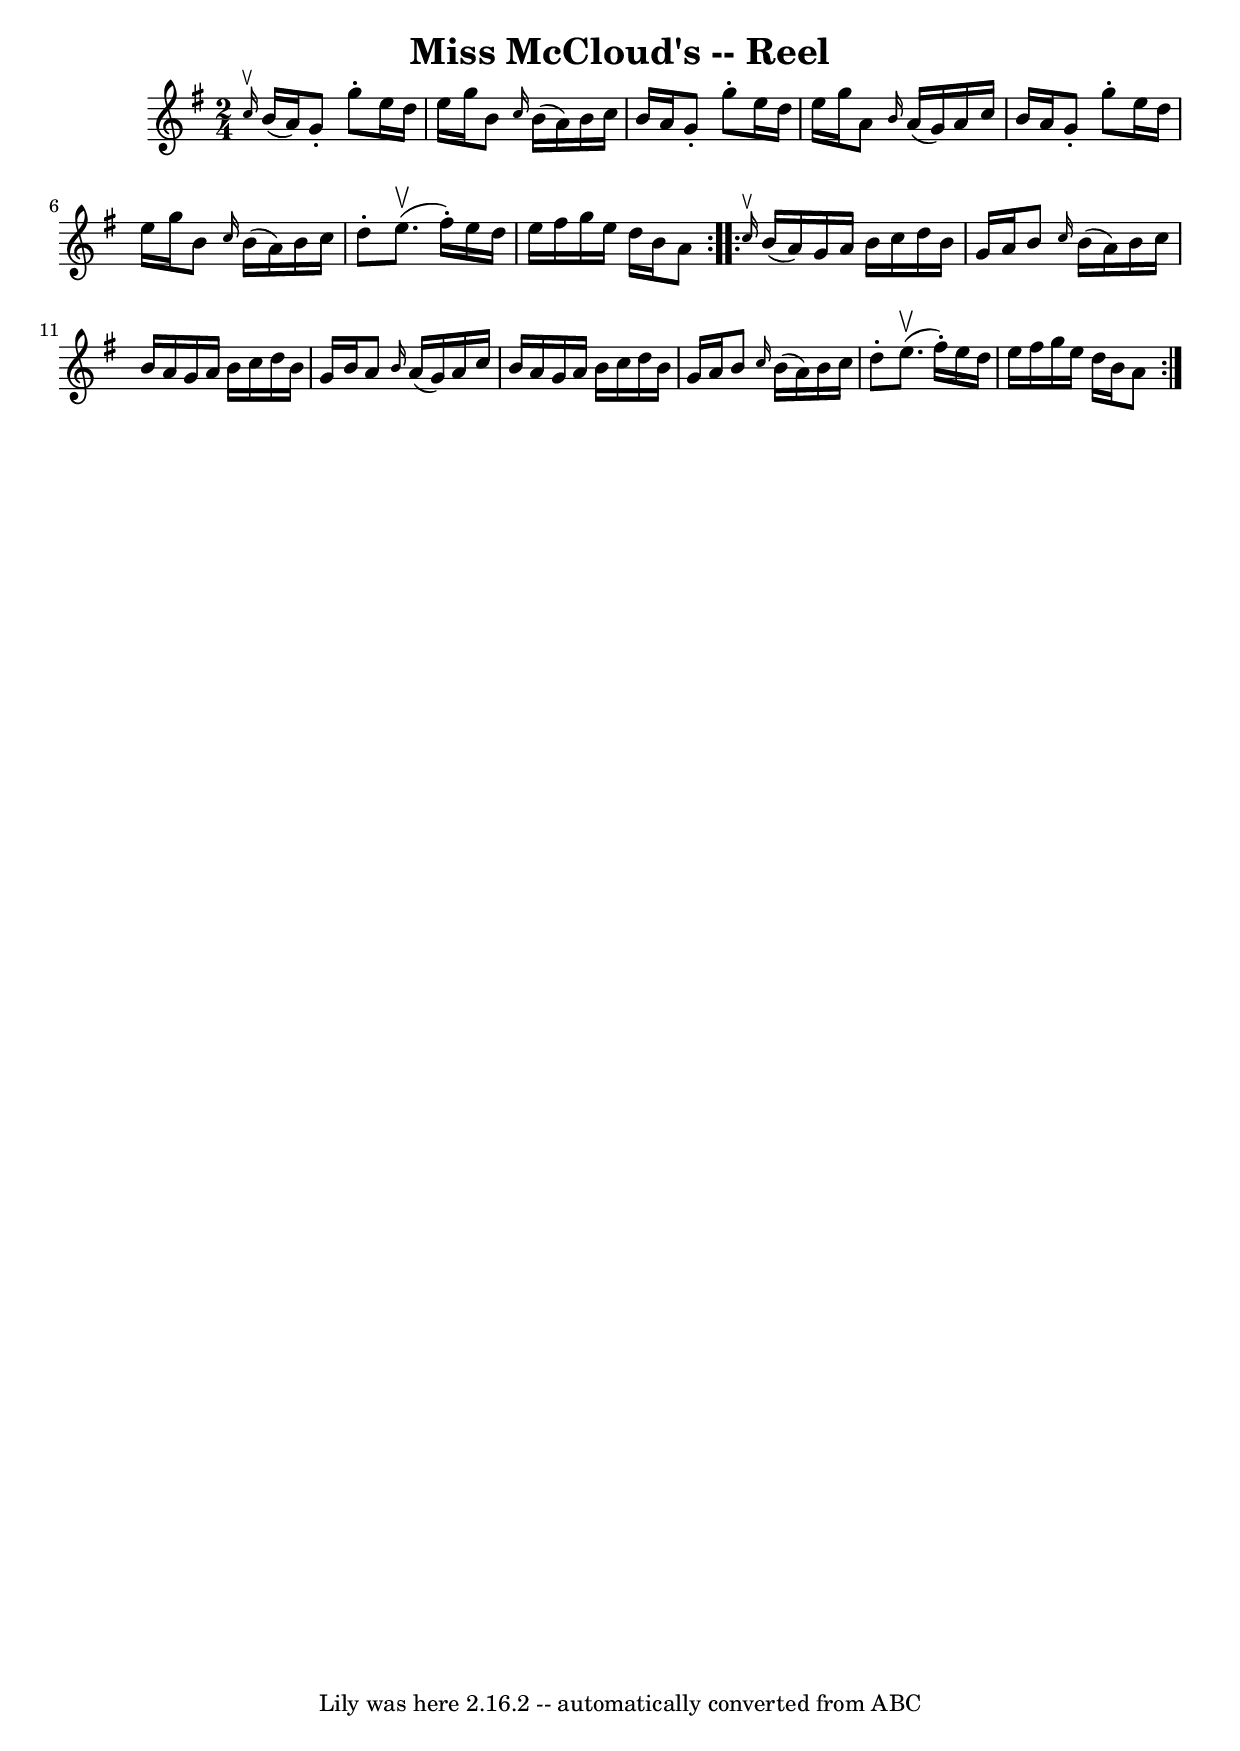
\version "2.16.2"
\include "Mammoth.ily"
\header {
  %% book = "Ryan's Mammoth Collection"
  crossRefNumber = "1"
  footnotes = "\\\\223"
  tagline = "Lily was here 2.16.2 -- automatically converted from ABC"
  title = "Miss McCloud's -- Reel"

}
voicedefault =  {



  \repeat volta 2 {

    \time 2/4 
    \key g \major
    \grace { c''16^\upbow 
	   } b'16 (a'16)  |
    g'8-. g''8-. e''16 d''16 e''16 g''16    |
    
    b'8  \grace { c''16  
		} b'16 (a'16) b'16 c''16 b'16 a'16    |
    g'8-. g''8-. e''16 d''16 e''16 g''16    |
    
    a'8  \grace { b'16  
		} a'16 (g'16) a'16 c''16 b'16 a'16     |
    g'8-. g''8-. e''16 d''16 e''16 g''16    |
    
    b'8  \grace { c''16  
		} b'16 (a'16) b'16 c''16 d''8-.    |
    e''8.^\upbow(fis''16-.) e''16 d''16 e''16 fis''16   |
    g''16 e''16 d''16 b'16 a'8    
  }     
  \repeat volta 2 {
    
    \grace { c''16^\upbow 
	   } b'16 (a'16) |
    g'16 a'16    
    b'16 c''16 d''16 b'16 g'16 a'16    |
    b'8  \grace {    
      c''16  
    } b'16 (a'16) b'16 c''16 b'16 a'16    |
    g'16 
    a'16 b'16 c''16 d''16 b'16 g'16 b'16    |
    a'8  
    \grace { b'16  
	   } a'16 (g'16) a'16 c''16 b'16 a'16     |
    g'16 a'16 b'16 c''16 d''16 b'16 g'16 a'16     |
    b'8  \grace { c''16  
		} b'16 (a'16) b'16 c''16    
    d''8-.   |
    e''8.^\upbow(fis''16-.) e''16 d''16 e''16   
    fis''16    |
    g''16 e''16 d''16 b'16 a'8    
  }   

}

\score{
  <<

    \context Staff="default"
    {
      \voicedefault 
      
    }

  >>
  \layout {
    
  }
  \midi {
  }

}
